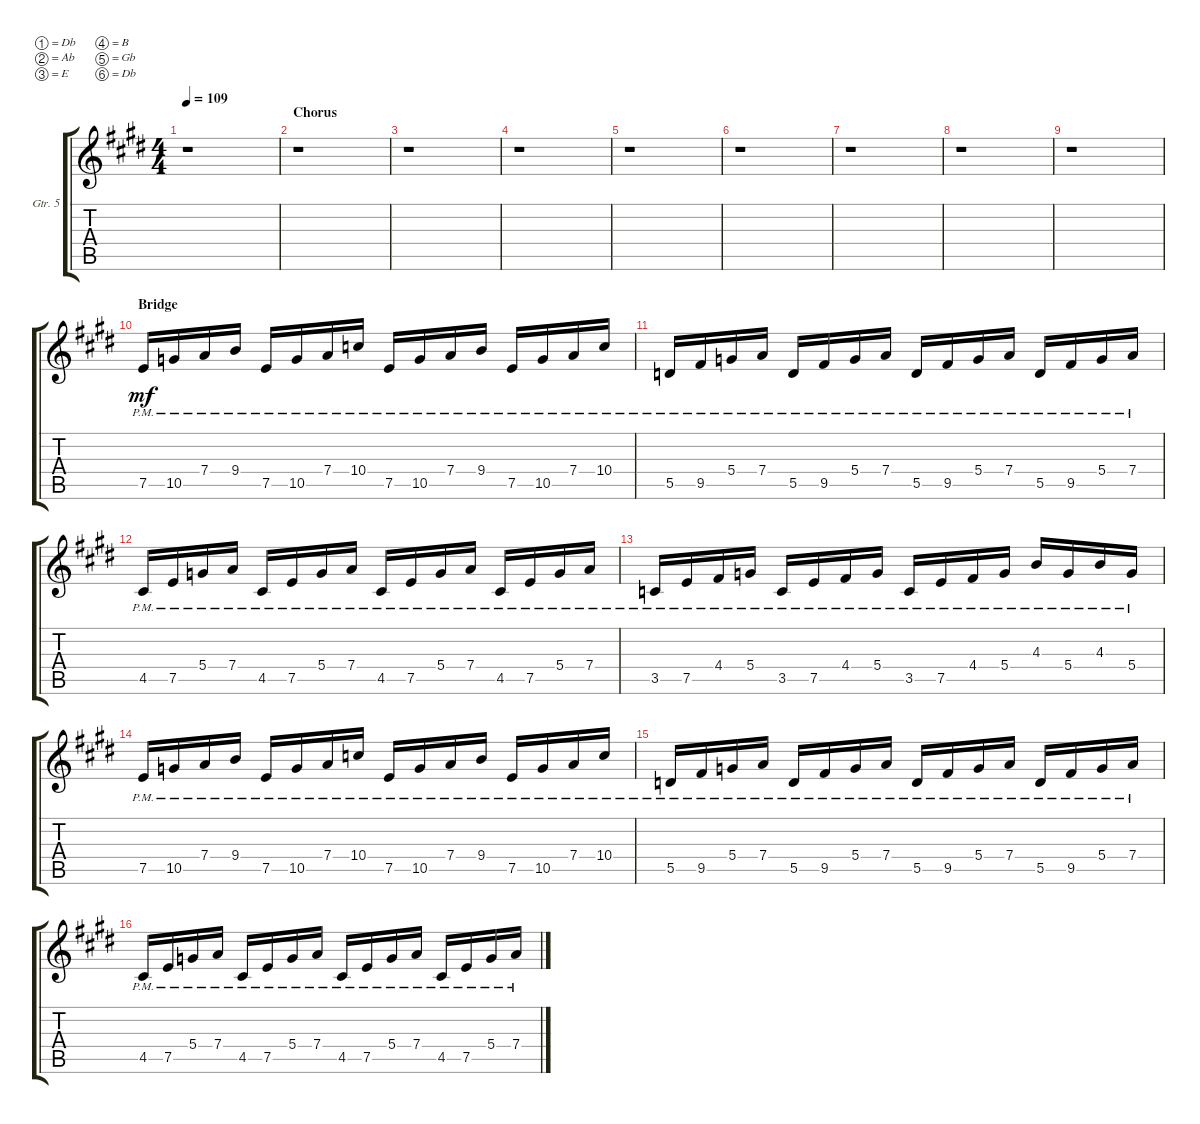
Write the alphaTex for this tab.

\defaultSystemsLayout 4
\bracketExtendMode groupsimilarinstruments
\firstSystemTrackNameOrientation horizontal
\otherSystemsTrackNameOrientation horizontal
\track ("Guitar 5" "Gtr. 5") {instrument distortionguitar}
\staff {score tabs}
\tuning (Db4 Ab3 E3 B2 Gb2 Db2)
\displaytranspose 15
\ts (4 4)
\tempo 109
\clef g2
\ks c#minor
r.1{dy mf} |
\section ("" "Chorus")
r.1 |
r.1 |
r.1 |
r.1 |
r.1 |
r.1 |
r.1 |
r.1 |
\section ("" "Bridge")
7.5{pm}.16 10.5{pm}.16 7.4{pm}.16 9.4{pm}.16 7.5{pm}.16 10.5{pm}.16 7.4{pm}.16 10.4{pm}.16 7.5{pm}.16 10.5{pm}.16 7.4{pm}.16 9.4{pm}.16 7.5{pm}.16 10.5{pm}.16 7.4{pm}.16 10.4{pm}.16 |
5.5{pm}.16 9.5{pm}.16 5.4{pm}.16 7.4{pm}.16 5.5{pm}.16 9.5{pm}.16 5.4{pm}.16 7.4{pm}.16 5.5{pm}.16 9.5{pm}.16 5.4{pm}.16 7.4{pm}.16 5.5{pm}.16 9.5{pm}.16 5.4{pm}.16 7.4{pm}.16 |
4.5{pm}.16 7.5{pm}.16 5.4{pm}.16 7.4{pm}.16 4.5{pm}.16 7.5{pm}.16 5.4{pm}.16 7.4{pm}.16 4.5{pm}.16 7.5{pm}.16 5.4{pm}.16 7.4{pm}.16 4.5{pm}.16 7.5{pm}.16 5.4{pm}.16 7.4{pm}.16 |
3.5{pm}.16 7.5{pm}.16 4.4{pm}.16 5.4{pm}.16 3.5{pm}.16 7.5{pm}.16 4.4{pm}.16 5.4{pm}.16 3.5{pm}.16 7.5{pm}.16 4.4{pm}.16 5.4{pm}.16 4.3{pm}.16 5.4{pm}.16 4.3{pm}.16 5.4{pm}.16 |
7.5{pm}.16 10.5{pm}.16 7.4{pm}.16 9.4{pm}.16 7.5{pm}.16 10.5{pm}.16 7.4{pm}.16 10.4{pm}.16 7.5{pm}.16 10.5{pm}.16 7.4{pm}.16 9.4{pm}.16 7.5{pm}.16 10.5{pm}.16 7.4{pm}.16 10.4{pm}.16 |
5.5{pm}.16 9.5{pm}.16 5.4{pm}.16 7.4{pm}.16 5.5{pm}.16 9.5{pm}.16 5.4{pm}.16 7.4{pm}.16 5.5{pm}.16 9.5{pm}.16 5.4{pm}.16 7.4{pm}.16 5.5{pm}.16 9.5{pm}.16 5.4{pm}.16 7.4{pm}.16 |
4.5{pm}.16 7.5{pm}.16 5.4{pm}.16 7.4{pm}.16 4.5{pm}.16 7.5{pm}.16 5.4{pm}.16 7.4{pm}.16 4.5{pm}.16 7.5{pm}.16 5.4{pm}.16 7.4{pm}.16 4.5{pm}.16 7.5{pm}.16 5.4{pm}.16 7.4{pm}.16
